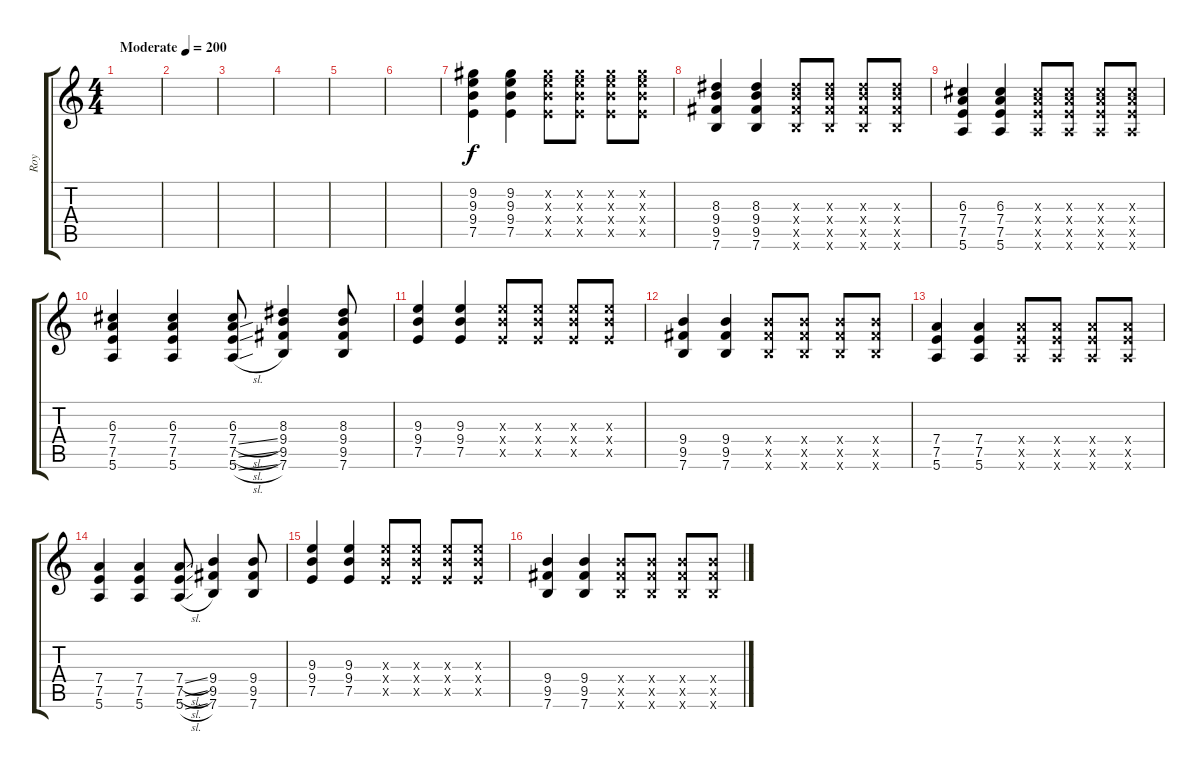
\track ("Roy" "Roy") {instrument overdrivenguitar}
\staff {score tabs}
\tuning (E4 B3 G3 D3 A2 E2) {hide}
\ts (4 4)
\tempo (200 "Moderate")
\clef g2
\ks c
|
|
|
|
|
|
(9.2 9.3 9.4 7.5).4 (9.2 9.3 9.4 7.5).4 (9.2{x} 9.3{x} 9.4{x} 7.5{x}).8 (9.2{x} 9.3{x} 9.4{x} 7.5{x}).8 (9.2{x} 9.3{x} 9.4{x} 7.5{x}).8 (9.2{x} 9.3{x} 9.4{x} 7.5{x}).8 |
(8.3 9.4 9.5 7.6).4 (8.3 9.4 9.5 7.6).4 (8.3{x} 9.4{x} 9.5{x} 7.6{x}).8 (8.3{x} 9.4{x} 9.5{x} 7.6{x}).8 (8.3{x} 9.4{x} 9.5{x} 7.6{x}).8 (8.3{x} 9.4{x} 9.5{x} 7.6{x}).8 |
(6.3 7.4 7.5 5.6).4 (6.3 7.4 7.5 5.6).4 (6.3{x} 7.4{x} 7.5{x} 5.6{x}).8 (6.3{x} 7.4{x} 7.5{x} 5.6{x}).8 (6.3{x} 7.4{x} 7.5{x} 5.6{x}).8 (6.3{x} 7.4{x} 7.5{x} 5.6{x}).8 |
(6.3 7.4 7.5 5.6).4 (6.3 7.4 7.5 5.6).4 (6.3 7.4{sl} 7.5{sl} 5.6{sl}).8 (8.3 9.4 9.5 7.6).4 (8.3 9.4 9.5 7.6).8 |
(9.3 9.4 7.5).4{instrument distortionguitar} (9.3 9.4 7.5).4 (9.3{x} 9.4{x} 7.5{x}).8 (9.3{x} 9.4{x} 7.5{x}).8 (9.3{x} 9.4{x} 7.5{x}).8 (9.3{x} 9.4{x} 7.5{x}).8 |
(9.4 9.5 7.6).4 (9.4 9.5 7.6).4 (9.4{x} 9.5{x} 7.6{x}).8 (9.4{x} 9.5{x} 7.6{x}).8 (9.4{x} 9.5{x} 7.6{x}).8 (9.4{x} 9.5{x} 7.6{x}).8 |
(7.4 7.5 5.6).4 (7.4 7.5 5.6).4 (7.4{x} 7.5{x} 5.6{x}).8 (7.4{x} 7.5{x} 5.6{x}).8 (7.4{x} 7.5{x} 5.6{x}).8 (7.4{x} 7.5{x} 5.6{x}).8 |
(7.4 7.5 5.6).4 (7.4 7.5 5.6).4 (7.4{sl} 7.5{sl} 5.6{sl}).8 (9.4 9.5 7.6).4 (9.4 9.5 7.6).8 |
(9.3 9.4 7.5).4 (9.3 9.4 7.5).4 (9.3{x} 9.4{x} 7.5{x}).8 (9.3{x} 9.4{x} 7.5{x}).8 (9.3{x} 9.4{x} 7.5{x}).8 (9.3{x} 9.4{x} 7.5{x}).8 |
(9.4 9.5 7.6).4 (9.4 9.5 7.6).4 (9.4{x} 9.5{x} 7.6{x}).8 (9.4{x} 9.5{x} 7.6{x}).8 (9.4{x} 9.5{x} 7.6{x}).8 (9.4{x} 9.5{x} 7.6{x}).8
